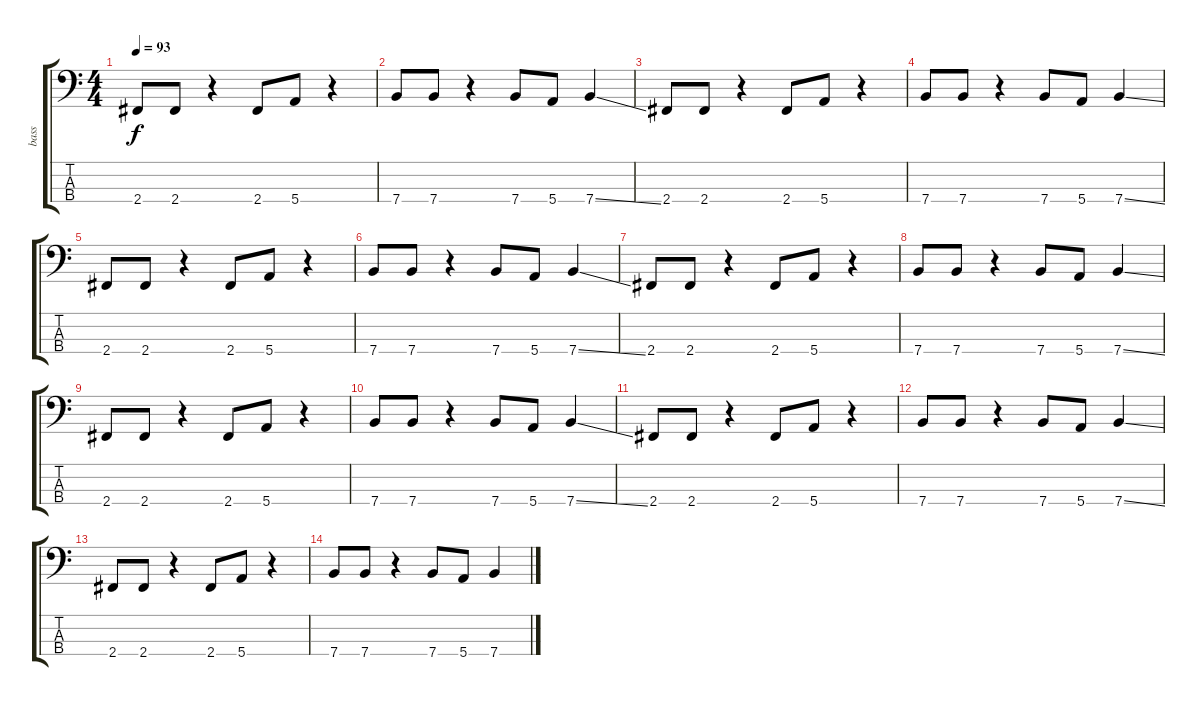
\track ("bass" "bass") {instrument electricbassfinger}
\staff {score tabs}
\tuning (G2 D2 A1 E1) {hide}
\ts (4 4)
\tempo 93
\clef f4
\ks c
2.4.8{dy f} 2.4.8 r.4 2.4.8 5.4.8 r.4 |
7.4.8 7.4.8 r.4 7.4.8 5.4.8 7.4{ss}.4 |
2.4.8 2.4.8 r.4 2.4.8 5.4.8 r.4 |
7.4.8 7.4.8 r.4 7.4.8 5.4.8 7.4{ss}.4 |
2.4.8 2.4.8 r.4 2.4.8 5.4.8 r.4 |
7.4.8 7.4.8 r.4 7.4.8 5.4.8 7.4{ss}.4 |
2.4.8 2.4.8 r.4 2.4.8 5.4.8 r.4 |
7.4.8 7.4.8 r.4 7.4.8 5.4.8 7.4{ss}.4 |
2.4.8 2.4.8 r.4 2.4.8 5.4.8 r.4 |
7.4.8 7.4.8 r.4 7.4.8 5.4.8 7.4{ss}.4 |
2.4.8 2.4.8 r.4 2.4.8 5.4.8 r.4 |
7.4.8 7.4.8 r.4 7.4.8 5.4.8 7.4{ss}.4 |
2.4.8 2.4.8 r.4 2.4.8 5.4.8 r.4 |
7.4.8 7.4.8 r.4 7.4.8 5.4.8 7.4.4
